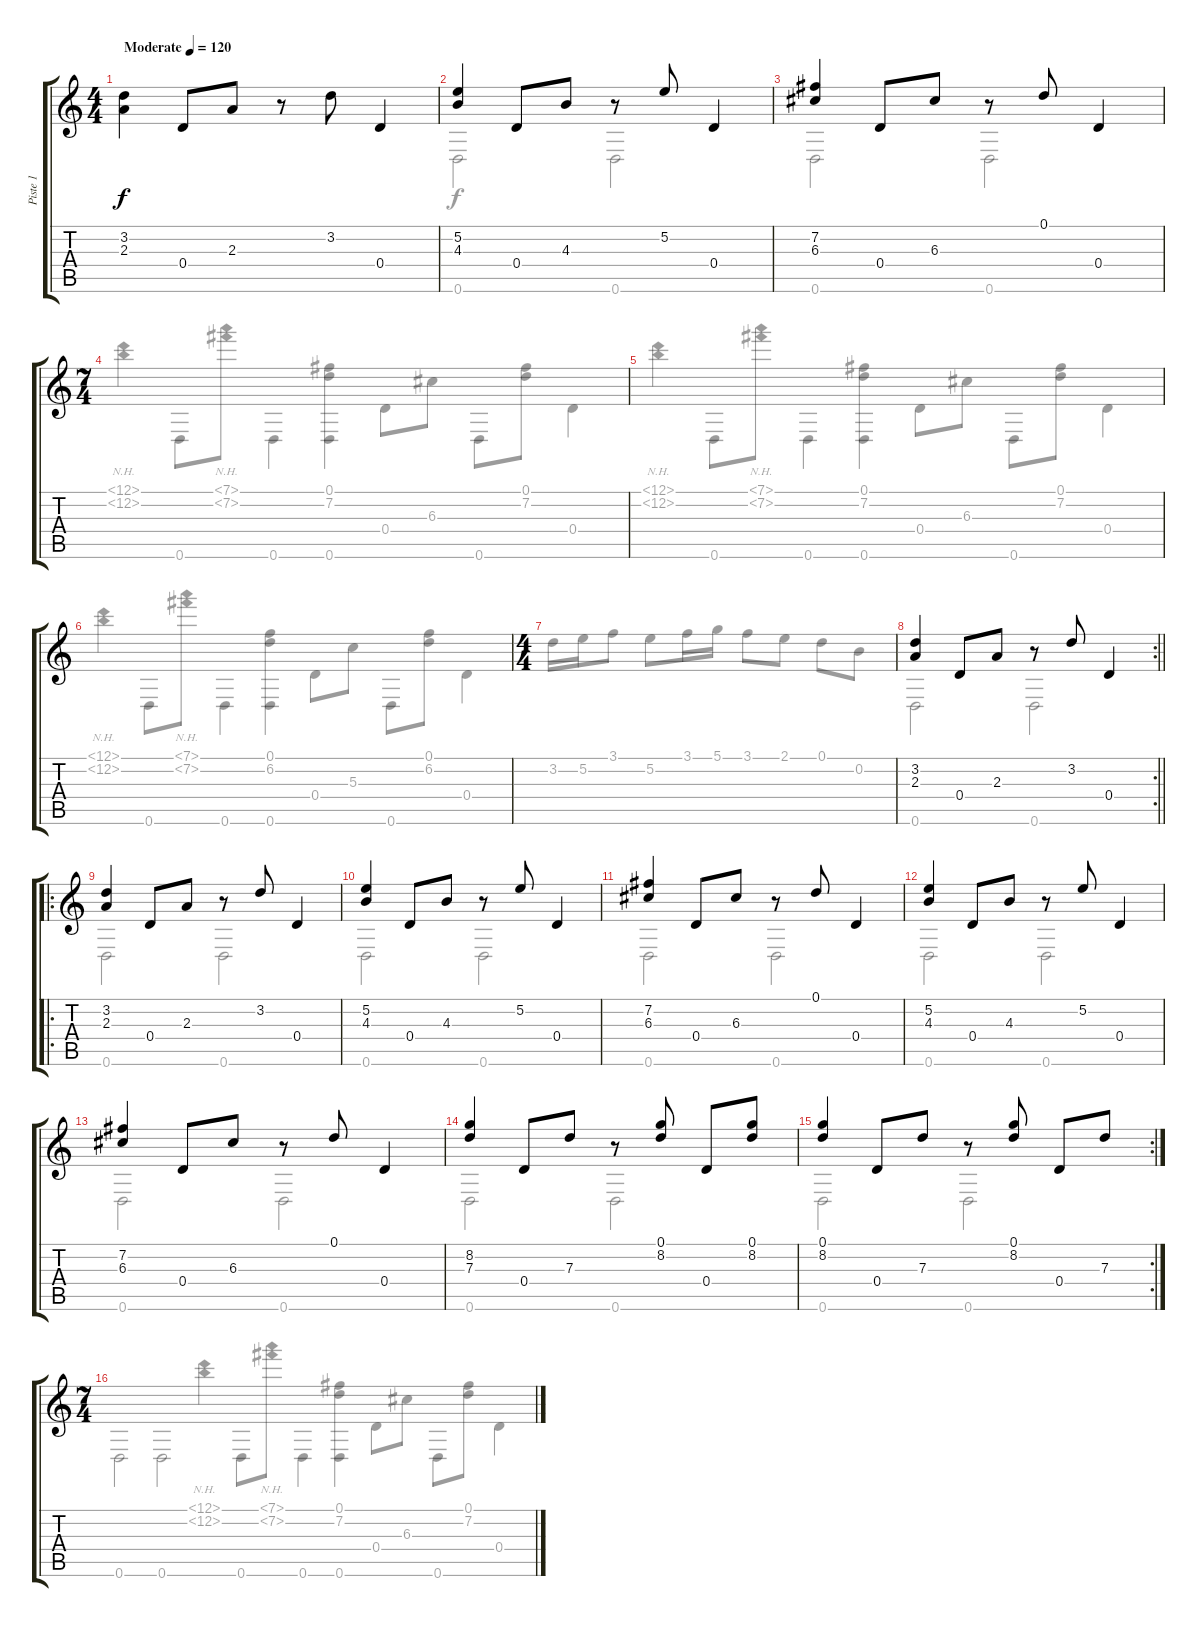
\track ("Piste 1" "Piste 1") {instrument acousticguitarsteel}
\staff {score tabs}
\tuning (D4 B3 G3 D3 A2 D2) {hide}
\voice
\ts (4 4)
\tempo (120 "Moderate")
\clef g2
\ks c
(3.2 2.3).4{dy f instrument acousticguitarsteel} 0.4.8 2.3.8 r.8 3.2.8 0.4.4 |
(5.2 4.3).4 0.4.8 4.3.8 r.8 5.2.8 0.4.4 |
(7.2 6.3).4 0.4.8 6.3.8 r.8 0.1.8 0.4.4 |
\ts (7 4)
|
|
|
\ts (4 4)
|
\rc 2
\barLineRight lightlight
(3.2 2.3).4 0.4.8 2.3.8 r.8 3.2.8 0.4.4 |
\ro
(3.2 2.3).4 0.4.8 2.3.8 r.8 3.2.8 0.4.4 |
(5.2 4.3).4 0.4.8 4.3.8 r.8 5.2.8 0.4.4 |
(7.2 6.3).4 0.4.8 6.3.8 r.8 0.1.8 0.4.4 |
(5.2 4.3).4 0.4.8 4.3.8 r.8 5.2.8 0.4.4 |
(7.2 6.3).4 0.4.8 6.3.8 r.8 0.1.8 0.4.4 |
(8.2 7.3).4 0.4.8 7.3.8 r.8 (0.1 8.2).8 0.4.8 (0.1 8.2).8 |
\rc 2
(0.1 8.2).4 0.4.8 7.3.8 r.8 (0.1 8.2).8 0.4.8 7.3.8 |
\ts (7 4)
\voice
\clef g2
\ottava regular
\simile none
\ks c
0.6.2{dy f} 0.6.2 |
0.6.2 0.6.2 |
0.6.2 0.6.2 |
(12.1{nh} 12.2{nh}).4 0.6.8 (7.1{nh} 7.2{nh}).8 0.6.4 (0.1 7.2 0.6).4 0.4.8 6.3.8 0.6.8 (0.1 7.2).8 0.4.4 |
(12.1{nh} 12.2{nh}).4 0.6.8 (7.1{nh} 7.2{nh}).8 0.6.4 (0.1 7.2 0.6).4 0.4.8 6.3.8 0.6.8 (0.1 7.2).8 0.4.4 |
(12.1{nh} 12.2{nh}).4 0.6.8 (7.1{nh} 7.2{nh}).8 0.6.4 (0.1 6.2 0.6).4 0.4.8 5.3.8 0.6.8 (0.1 6.2).8 0.4.4 |
3.2.16 5.2.16 3.1.8 5.2.8 3.1.16 5.1.16 3.1.8 2.1.8 0.1.8 0.2.8 |
\barLineRight lightlight
0.6.2 0.6.2 |
0.6.2 0.6.2 |
0.6.2 0.6.2 |
0.6.2 0.6.2 |
0.6.2 0.6.2 |
0.6.2 0.6.2 |
0.6.2 0.6.2 |
0.6.2 0.6.2 |
(12.1{nh} 12.2{nh}).4 0.6.8 (7.1{nh} 7.2{nh}).8 0.6.4 (0.1 7.2 0.6).4 0.4.8 6.3.8 0.6.8 (0.1 7.2).8 0.4.4
